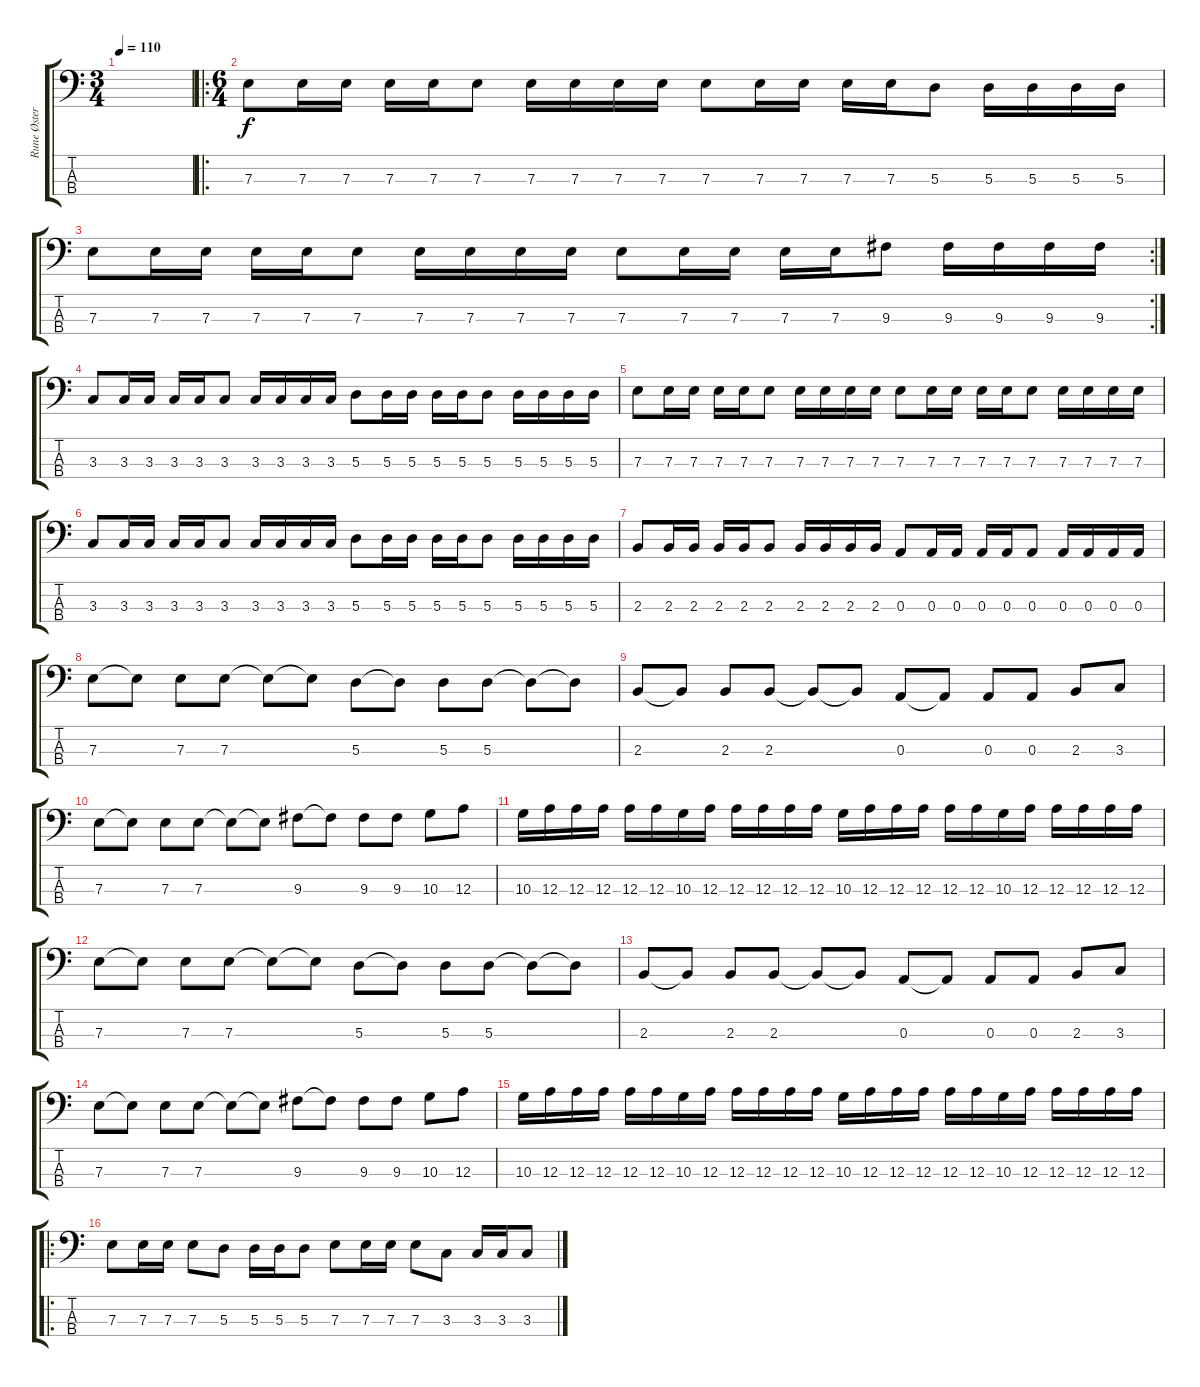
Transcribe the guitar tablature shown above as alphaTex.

\track ("Rune Østerhus" "Rune Øster") {instrument electricbassfinger}
\staff {score tabs}
\tuning (G2 D2 A1 E1) {hide}
\ts (3 4)
\tempo 110
\clef f4
\ks c
|
\ro
\ts (6 4)
7.3.8 7.3.16 7.3.16 7.3.16 7.3.16 7.3.8 7.3.16 7.3.16 7.3.16 7.3.16 7.3.8 7.3.16 7.3.16 7.3.16 7.3.16 5.3.8 5.3.16 5.3.16 5.3.16 5.3.16 |
\rc 2
7.3.8 7.3.16 7.3.16 7.3.16 7.3.16 7.3.8 7.3.16 7.3.16 7.3.16 7.3.16 7.3.8 7.3.16 7.3.16 7.3.16 7.3.16 9.3.8 9.3.16 9.3.16 9.3.16 9.3.16 |
3.3.8 3.3.16 3.3.16 3.3.16 3.3.16 3.3.8 3.3.16 3.3.16 3.3.16 3.3.16 5.3.8 5.3.16 5.3.16 5.3.16 5.3.16 5.3.8 5.3.16 5.3.16 5.3.16 5.3.16 |
7.3.8 7.3.16 7.3.16 7.3.16 7.3.16 7.3.8 7.3.16 7.3.16 7.3.16 7.3.16 7.3.8 7.3.16 7.3.16 7.3.16 7.3.16 7.3.8 7.3.16 7.3.16 7.3.16 7.3.16 |
3.3.8 3.3.16 3.3.16 3.3.16 3.3.16 3.3.8 3.3.16 3.3.16 3.3.16 3.3.16 5.3.8 5.3.16 5.3.16 5.3.16 5.3.16 5.3.8 5.3.16 5.3.16 5.3.16 5.3.16 |
2.3.8 2.3.16 2.3.16 2.3.16 2.3.16 2.3.8 2.3.16 2.3.16 2.3.16 2.3.16 0.3.8 0.3.16 0.3.16 0.3.16 0.3.16 0.3.8 0.3.16 0.3.16 0.3.16 0.3.16 |
7.3.8 7.3{t}.8 7.3.8 7.3.8 7.3{t}.8 7.3{t}.8 5.3.8 5.3{t}.8 5.3.8 5.3.8 5.3{t}.8 5.3{t}.8 |
2.3.8 2.3{t}.8 2.3.8 2.3.8 2.3{t}.8 2.3{t}.8 0.3.8 0.3{t}.8 0.3.8 0.3.8 2.3.8 3.3.8 |
7.3.8 7.3{t}.8 7.3.8 7.3.8 7.3{t}.8 7.3{t}.8 9.3.8 9.3{t}.8 9.3.8 9.3.8 10.3.8 12.3.8 |
10.3.16 12.3.16 12.3.16 12.3.16 12.3.16 12.3.16 10.3.16 12.3.16 12.3.16 12.3.16 12.3.16 12.3.16 10.3.16 12.3.16 12.3.16 12.3.16 12.3.16 12.3.16 10.3.16 12.3.16 12.3.16 12.3.16 12.3.16 12.3.16 |
7.3.8 7.3{t}.8 7.3.8 7.3.8 7.3{t}.8 7.3{t}.8 5.3.8 5.3{t}.8 5.3.8 5.3.8 5.3{t}.8 5.3{t}.8 |
2.3.8 2.3{t}.8 2.3.8 2.3.8 2.3{t}.8 2.3{t}.8 0.3.8 0.3{t}.8 0.3.8 0.3.8 2.3.8 3.3.8 |
7.3.8 7.3{t}.8 7.3.8 7.3.8 7.3{t}.8 7.3{t}.8 9.3.8 9.3{t}.8 9.3.8 9.3.8 10.3.8 12.3.8 |
10.3.16 12.3.16 12.3.16 12.3.16 12.3.16 12.3.16 10.3.16 12.3.16 12.3.16 12.3.16 12.3.16 12.3.16 10.3.16 12.3.16 12.3.16 12.3.16 12.3.16 12.3.16 10.3.16 12.3.16 12.3.16 12.3.16 12.3.16 12.3.16 |
\ro
7.3.8 7.3.16 7.3.16 7.3.8 5.3.8 5.3.16 5.3.16 5.3.8 7.3.8 7.3.16 7.3.16 7.3.8 3.3.8 3.3.16 3.3.16 3.3.8
